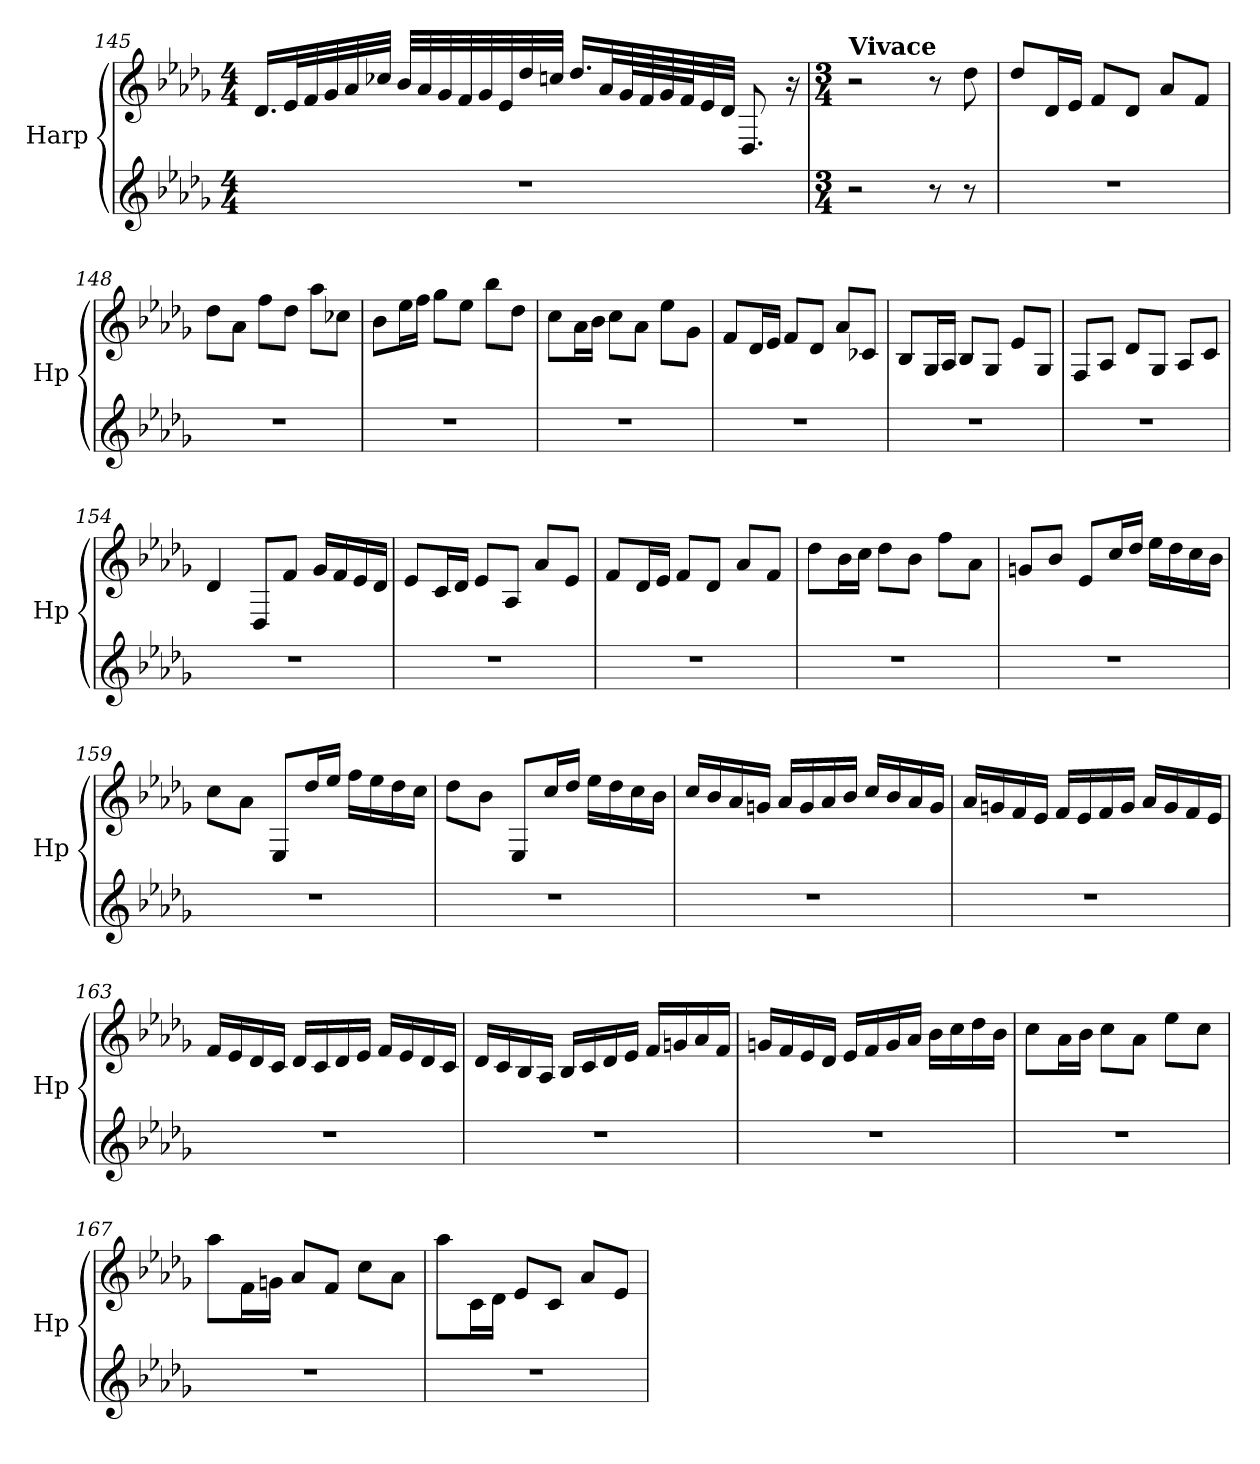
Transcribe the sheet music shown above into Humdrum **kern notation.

**kern	**kern
*part1	*part1
*staff2	*staff1
*I"Harp	*
*I'Hp	*
!!LO:PB:g=z
*clefG2	*clefG2
*k[b-e-a-d-g-]	*k[b-e-a-d-g-]
*M4/4	*M4/4
=145	=145
1r	16.d-/LL
.	32e-/L
.	32f/
.	32g-/
.	32a-/
.	32cc-X/JJJ
.	32b-/LLL
.	32a-/
.	32g-/
.	32f/
.	32g-/
.	32e-/
.	32dd-/
.	32ccn/JJJ
.	16.dd-/LL
.	32a-/L
.	64g-/L
.	64f/
.	64g-/
.	64f/J
.	32e-/
.	32d-/JJJ
.	8.D-/
.	16r
!!LO:LB:g=z
=146	=146
*M3/4	*M3/4
!	!LO:TX:a:B:t=Vivace
2r	2r
8r	8r
8r	8dd-\
=147	=147
2.r	8dd-/L
.	16d-/L
.	16e-/JJ
.	8f/L
.	8d-/J
.	8a-/L
.	8f/J
=148	=148
2.r	8dd-\L
.	8a-\J
.	8ff\L
.	8dd-\J
.	8aa-\L
.	8cc-X\J
=149	=149
2.r	8b-\L
.	16ee-\L
.	16ff\JJ
.	8gg-\L
.	8ee-\J
.	8bb-\L
.	8dd-\J
=150	=150
2.r	8cc\L
.	16a-\L
.	16b-\JJ
.	8cc\L
.	8a-\J
.	8ee-\L
.	8g-\J
=151	=151
2.r	8f/L
.	16d-/L
.	16e-/JJ
.	8f/L
.	8d-/J
.	8a-/L
.	8c-X/J
!!LO:LB:g=z
=152	=152
2.r	8B-/L
.	16G-/L
.	16A-/JJ
.	8B-/L
.	8G-/J
.	8e-/L
.	8G-/J
=153	=153
2.r	8F/L
.	8A-/J
.	8d-/L
.	8G-/J
.	8A-/L
.	8c/J
=154	=154
2.r	4d-/
.	8D-/L
.	8f/J
.	16g-/LL
.	16f/
.	16e-/
.	16d-/JJ
=155	=155
2.r	8e-/L
.	16c/L
.	16d-/JJ
.	8e-/L
.	8A-/J
.	8a-/L
.	8e-/J
=156	=156
2.r	8f/L
.	16d-/L
.	16e-/JJ
.	8f/L
.	8d-/J
.	8a-/L
.	8f/J
!!LO:LB:g=z
=157	=157
2.r	8dd-\L
.	16b-\L
.	16cc\JJ
.	8dd-\L
.	8b-\J
.	8ff\L
.	8a-\J
=158	=158
2.r	8gn/L
.	8b-/J
.	8e-/L
.	16cc/L
.	16dd-/JJ
.	16ee-\LL
.	16dd-\
.	16cc\
.	16b-\JJ
=159	=159
2.r	8cc\L
.	8a-\J
.	8E-/L
.	16dd-/L
.	16ee-/JJ
.	16ff\LL
.	16ee-\
.	16dd-\
.	16cc\JJ
=160	=160
2.r	8dd-\L
.	8b-\J
.	8E-/L
.	16cc/L
.	16dd-/JJ
.	16ee-\LL
.	16dd-\
.	16cc\
.	16b-\JJ
!!LO:LB:g=z
=161	=161
2.r	16cc/LL
.	16b-/
.	16a-/
.	16gn/JJ
.	16a-/LL
.	16g/
.	16a-/
.	16b-/JJ
.	16cc/LL
.	16b-/
.	16a-/
.	16g/JJ
=162	=162
2.r	16a-/LL
.	16gn/
.	16f/
.	16e-/JJ
.	16f/LL
.	16e-/
.	16f/
.	16g/JJ
.	16a-/LL
.	16g/
.	16f/
.	16e-/JJ
=163	=163
2.r	16f/LL
.	16e-/
.	16d-/
.	16c/JJ
.	16d-/LL
.	16c/
.	16d-/
.	16e-/JJ
.	16f/LL
.	16e-/
.	16d-/
.	16c/JJ
!!LO:LB:g=z
=164	=164
2.r	16d-/LL
.	16c/
.	16B-/
.	16A-/JJ
.	16B-/LL
.	16c/
.	16d-/
.	16e-/JJ
.	16f/LL
.	16gn/
.	16a-/
.	16f/JJ
=165	=165
2.r	16gn/LL
.	16f/
.	16e-/
.	16d-/JJ
.	16e-/LL
.	16f/
.	16g/
.	16a-/JJ
.	16b-\LL
.	16cc\
.	16dd-\
.	16b-\JJ
=166	=166
2.r	8cc\L
.	16a-\L
.	16b-\JJ
.	8cc\L
.	8a-\J
.	8ee-\L
.	8cc\J
=167	=167
2.r	8aa-\L
.	16f\L
.	16gn\JJ
.	8a-/L
.	8f/J
.	8cc\L
.	8a-\J
!!LO:PB:g=z
=168	=168
2.r	8aa-\L
.	16c\L
.	16d-\JJ
.	8e-/L
.	8c/J
.	8a-/L
.	8e-/J
=	=
*-	*-
